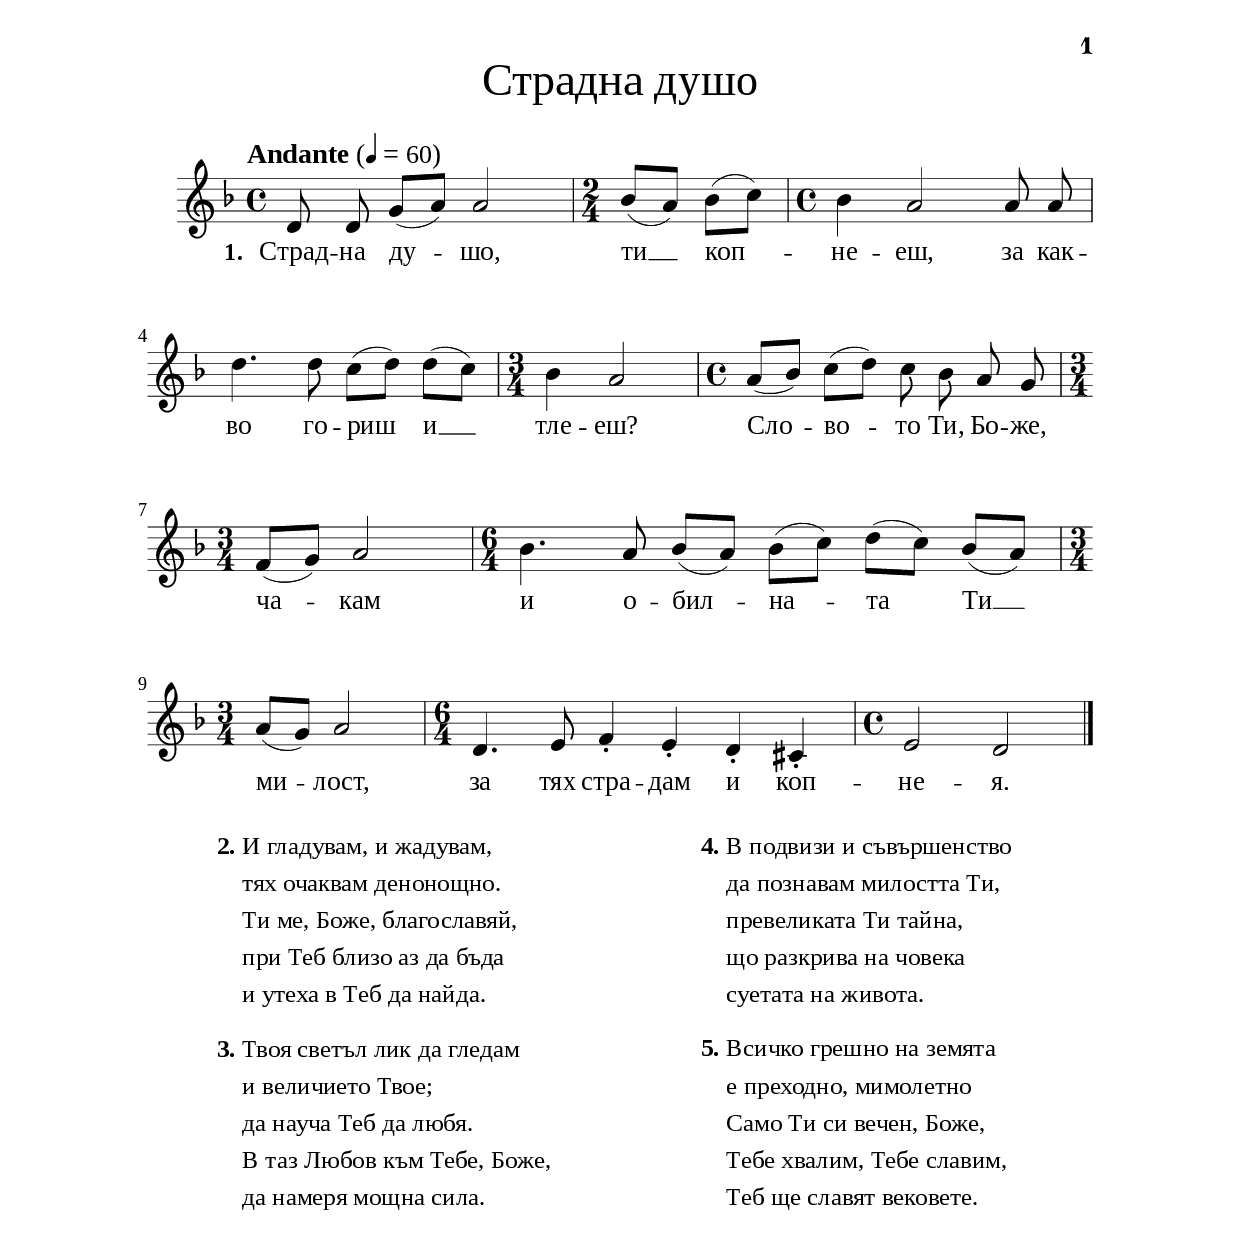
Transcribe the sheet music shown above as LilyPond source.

\version "2.24.4"

% include paper part and global functions
\include "include/globals.ily"

\bookpart {
  \label #'ref029
  \tocItem \markup "Страдна душо"
  \include "include/bookpart-paper.ily"
  \score {
    \include "include/score-layout.ily"

    \new Voice \absolute {
      \clef treble
      \key d \minor
      \time 4/4
      \tempoFunc "Andante" 4 "60"
      \autoBeamOff

      d'8 d' g'8 ([ a' ]) a'2 | \time 2/4 bes'8 ([ a' ])  bes' ([ c'' ])  |

      \time 4/4 bes'4 a'2 a'8 a' | \break
      d''4. d''8 c'' ([ d'' ]) d'' ([ c'' ]) \time 3/4  bes'4 a'2 |
      \time 4/4  a'8 ([ bes' ]) c'' ([ d'' ]) c'' bes' a' g' |\break
      \time 3/4  f'8 ([ g' ]) a'2 | \time 6/4  bes'4. a'8 bes' ([ a' ]) bes' ([ c'' ]) d'' ([ c'' ]) bes' ([ a' ]) \break |
      \time 3/4  |a'8 ([ g'8 ]) a'2 | \time 6/4  d'4. e'8 f'4\staccato e'4\staccato d'\staccato cis'\staccato | \time 4/4  e'2 d' | \bar "|." \break

    }

    \addlyrics {
      \set stanza = "1. " Страд -- на
      ду -- шо, ти __ коп -- не -- еш, за как -- во го --
      риш и __ тле -- еш? Сло -- во -- то Ти, Бо -- же,
      ча -- кам и о -- бил -- на -- та Ти __ ми -- лост,
      за тях стра -- дам и коп -- не -- я.}

      \header {
        title = \titleFunc #'ref_desc_3 "Страдна душо" "Stradna dušo"
      }

      \midi{}

    } % score



    \markup \abs-fontsize #12 \override #`(baseline-skip . ,bgCoupletBaselineSkip) {
      \fill-line {
        \hspace #0.1
        \column {
          \line {
            \bold "2."
            \column {
              "И гладувам, и жадувам,"
              "тях очаквам денонощно."
              "Ти ме, Боже, благославяй,"
              "при Теб близо аз да бъда"
              "и утеха в Теб да найда."
            }
          }
          \vspace #1
          \line {
            \bold "3."
            \column {
              "Твоя светъл лик да гледам"
              "и величието Твое;"
              "да науча Теб да любя."
              "В таз Любов към Тебе, Боже,"
              "да намеря мощна сила."
            }
          }

        }
        \hspace #0.1
        % adds horizontal spacing between columns
        \column {
          \line {
            \bold "4."
            \column {
              "В подвизи и съвършенство"
              "да познавам милостта Ти,"
              "превеликата Ти тайна,"
              "що разкрива на човека"
              "суетата на живота."
            }
          }
          % adds vertical spacing between verses
          \vspace #1
          \line {
            \bold "5."
            \column {
              "Всичко грешно на земята"
              "е преходно, мимолетно"
              "Само Ти си вечен, Боже,"
              "Тебе хвалим, Тебе славим,"
              "Теб ще славят вековете."
            }
          }
        }\hspace #0.1
      }
    }
  } % bookpart
